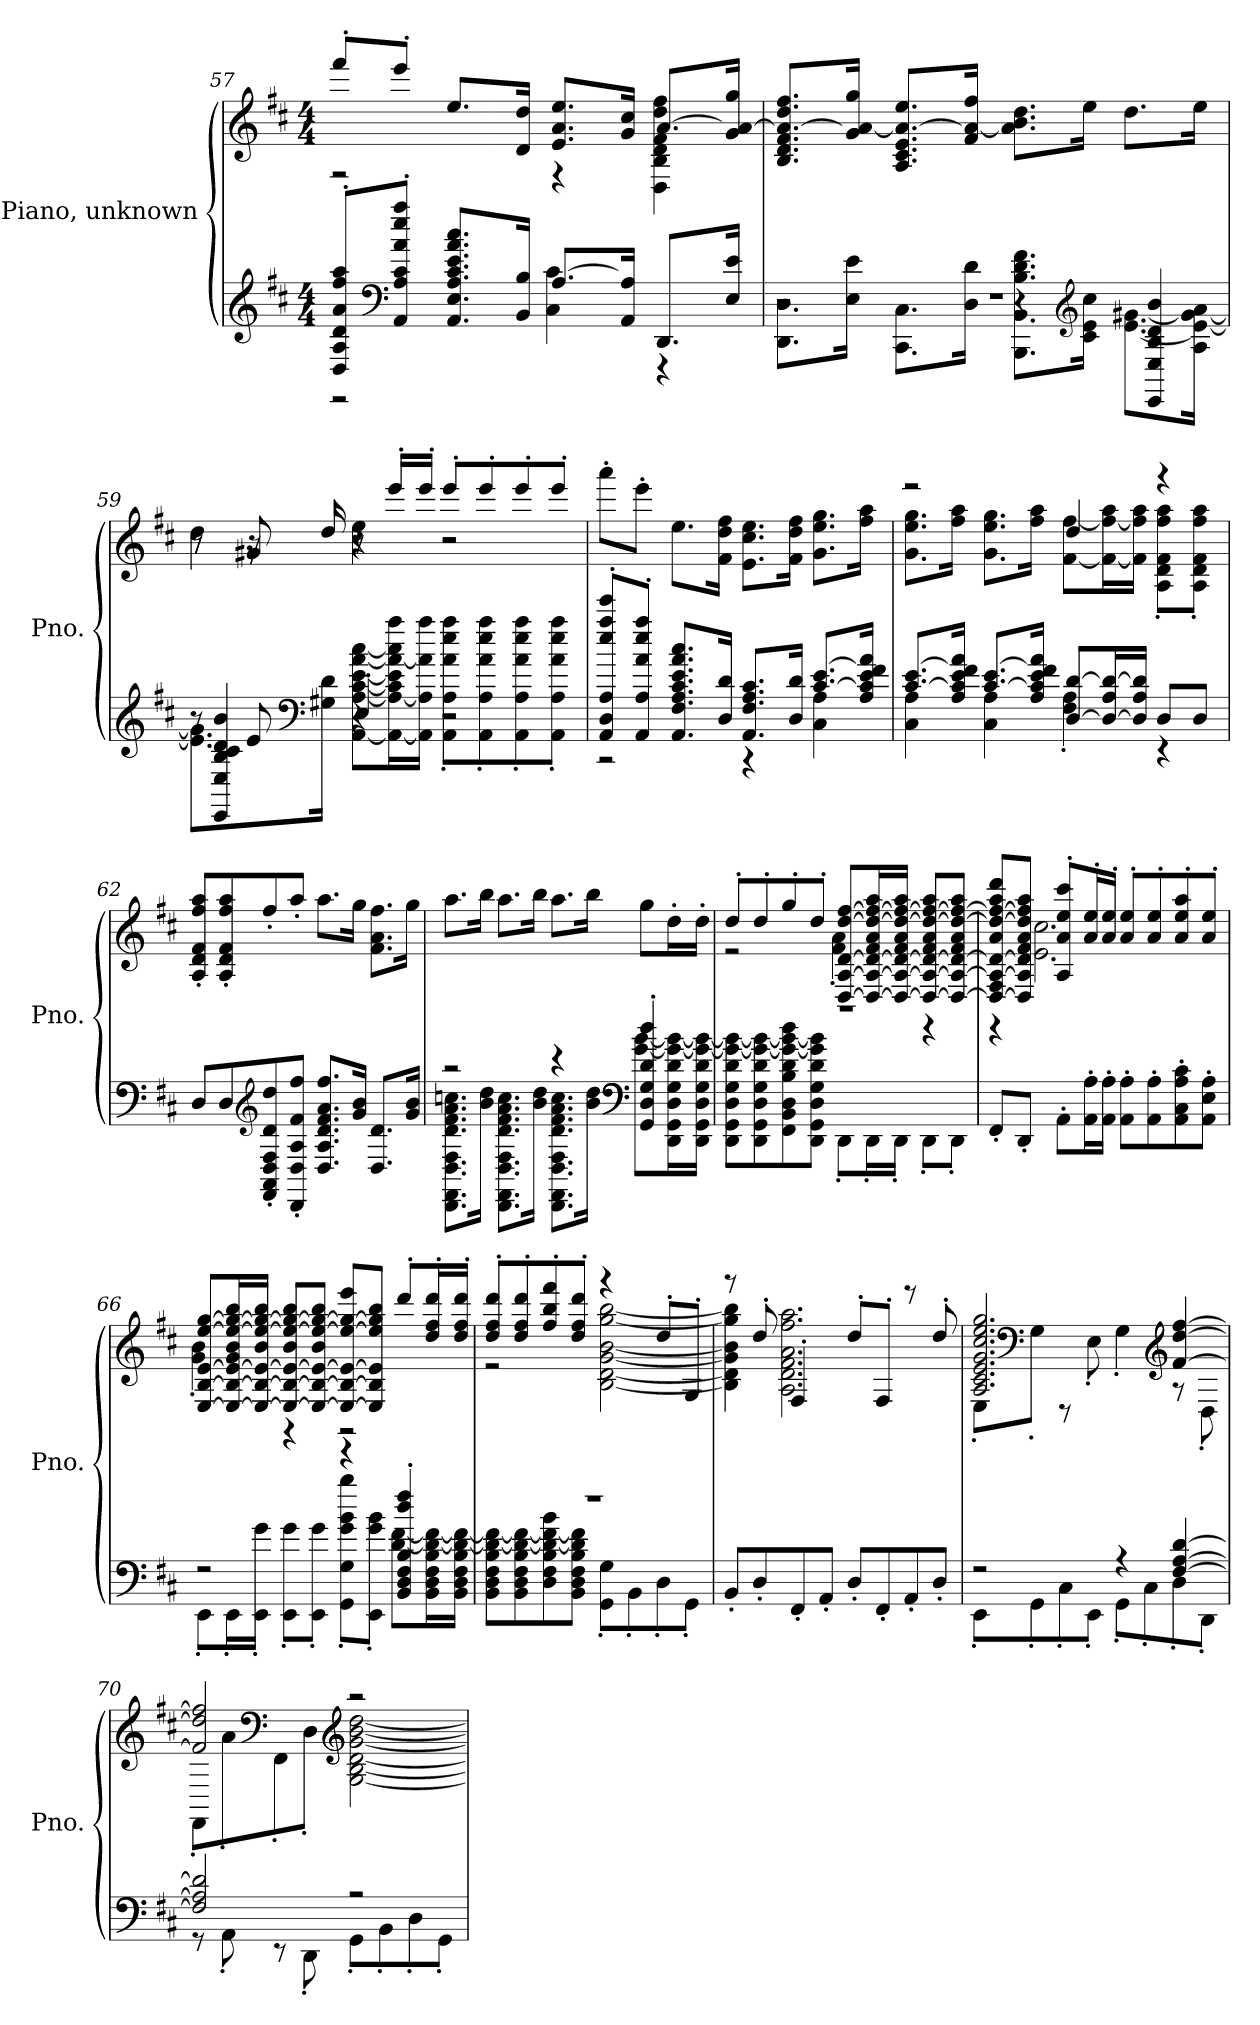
**kern	**kern
*part1	*part1
*staff2	*staff1
*I"Piano, unknown	*
*I'Pno.	*
!!LO:PB:g=z
*clefG2	*clefG2
*k[f#c#]	*k[f#c#]
*M4/4	*M4/4
=57	=57
*^	*^
8D/' 8A/' 8d/' 8a/' 8ff#/' 8aa/'L	2r	8fff#'/L	2r
*clefF4	*	*	*
8AA/' 8A/' 8c#/' 8a/' 8ee/' 8aa/'J	.	8eee'/J	.
8.AA/ 8.E/ 8.A/ 8.c#/ 8.e/ 8.a/ 8.cc#/L	.	8.ee/L	.
16BB/ 16B/Jk	.	16d/ 16dd/Jk	.
[8.A/L	4C#\ 4c#\	8.e/ 8.a/ 8.ee/L	4r
16AA/ 16A/]Jk	.	16g/ 16cc#/Jk	.
8.DD/L	4r	[8.a/L	4D\ 4B\ 4d\ 4f#\ 4dd\ 4ff#\
16E/ 16e/Jk	.	16g/ 16a/_ 16gg/Jk	.
*	*	*v	*v
=58	=58	=58
*	*^	*
1r	8.DD\ 8.D\L	2r	8.B/ 8.d/ 8.f#/ 8.a/_ 8.dd/ 8.ff#/L
.	16E\ 16e\Jk	.	16g/ 16a/_ 16gg/Jk
.	8.CC#\ 8.C#\L	.	8.A/ 8.c#/ 8.e/ 8.a/_ 8.ee/L
.	16D\ 16d\Jk	.	16f#/ 16a/_ 16ff#/Jk
.	8.BBB\ 8.BB\ 8.B\ 8.d\ 8.f#\L	4r	8.a\] 8.b\ 8.dd\L
*clefG2	*	*	*
.	16c#\ 16e\ 16cc#\Jk	.	16ee\Jk
.	[8.e\ [8.g#X\L	4EE/ 4E/ 4B/ 4d/ 4b/	8.dd\L
.	16A\ 16e\_ 16g#\_ 16a\Jk	.	16ee\Jk
!!LO:LB:g=z
=59	=59	=59	=59
*	*	*	*^
*	*	*	*	*^
8r	8.e\] 8.g#\]L	4EE/ 4E/ 4B/ 4c#/ 4d/ 4b/	8r	4dd\	8r
8e/	.	.	16r	.	8g#X/
*clefF4	*	*	*	*	*
.	16G#X\ 16d\Jk	.	16dd/	.	.
4r	[8AA\ [8A\ [8c#\ [8e\ [8a\ [8cc#\L	4E'/	8r	4ee\	4r
.	16AA\_ 16A\_ 16c#\] 16e\] 16a\_ 16cc#\] 16aa\L	.	16eee'/LL	.	.
.	16AA\] 16A\] 16a\] 16aa\JJ	.	16eee'/JJ	.	.
2r	8AA\' 8A\' 8a\' 8ee\' 8aa\'L	2r	8eee'/L	2r	2r
.	8AA\' 8A\' 8a\' 8ee\' 8aa\'	.	8eee'/	.	.
.	8AA\' 8A\' 8a\' 8ee\' 8aa\'	.	8eee'/	.	.
.	8AA\' 8A\' 8a\' 8ee\' 8aa\'J	.	8eee'/J	.	.
*	*v	*v	*	*	*
*	*	*v	*v	*v
=60	=60	=60
8AA/' 8D/' 8A/' 8ee/' 8aa/' 8eee/'L	2r	8aaa'\L
8AA/' 8A/' 8a/' 8ee/' 8aa/'J	.	8eee'\J
8.AA/ 8.F#/ 8.A/ 8.c#/ 8.e/ 8.a/ 8.cc#/L	.	8.ee\L
16D/ 16d/Jk	.	16f#\ 16dd\ 16ff#\Jk
8.AA/ 8.F#/ 8.A/ 8.c#/L	4r	8.e\ 8.cc#\ 8.ee\L
16D/ 16d/Jk	.	16f#\ 16dd\ 16ff#\Jk
[8.c#/ [8.e/L	4C#\ 4A\	8.g\ 8.ee\ 8.gg\L
16A/ 16c#/] 16e/] 16f#/ 16a/Jk	.	16ff#\ 16aa\Jk
!!LO:LB:g=z
=61	=61	=61
*	*	*^
[8.c#/ [8.e/L	4C#\ 4A\	2r	8.g\ 8.ee\ 8.gg\L
16A/ 16c#/] 16e/] 16f#/ 16a/Jk	.	.	16ff#\ 16aa\Jk
[8.c#/ [8.e/L	4C#\ 4A\	.	8.g\ 8.ee\ 8.gg\L
16A/ 16c#/] 16e/] 16f#/ 16a/Jk	.	.	16ff#\ 16aa\Jk
[8D/ [8d/L	4F#\' 4A\'	4dd/	[8f#\ [8ff#\L
16D/_ 16A/ 16d/_L	.	.	16f#\_ 16ff#\_ 16aa\L
16D/] 16A/ 16d/]JJ	.	.	16f#\] 16ff#\] 16aa\JJ
8D/L	4r	4r	8A\' 8d\' 8f#\' 8ff#\' 8aa\'L
8D/J	.	.	8A\' 8d\' 8f#\' 8ff#\' 8aa\'J
*v	*v	*	*
*	*v	*v
=62	=62
8D/L	8A/' 8d/' 8f#/' 8ff#/' 8aa/'L
8D/	8A/' 8d/' 8f#/' 8ff#/' 8aa/'
*clefG2	*
8FF#/' 8AA/' 8D/' 8F#/' 8d/' 8dd/'	8ff#'/
8DD/' 8D/' 8A/' 8f#/' 8ff#/'J	8aa'/J
8.D/ 8.A/ 8.d/ 8.f#/ 8.a/ 8.ff#/L	8.aa\L
16g/ 16b/Jk	16gg\Jk
8.D/ 8.d/L	8.f#\ 8.a\ 8.ff#\L
16g/ 16b/Jk	16gg\Jk
=63	=63
*^	*
2r	8.DD\ 8.FF#\ 8.D\ 8.F#\ 8.d\ 8.f#\ 8.a\ 8.ccn\L	8.aa\L
.	16b\ 16dd\Jk	16bb\Jk
.	8.DD\ 8.FF#\ 8.D\ 8.F#\ 8.d\ 8.f#\ 8.a\ 8.cc\L	8.aa\L
.	16b\ 16dd\Jk	16bb\Jk
4r	8.DD\ 8.FF#\ 8.D\ 8.F#\ 8.d\ 8.f#\ 8.a\ 8.cc\L	8.aa\L
.	16b\ 16dd\Jk	16bb\Jk
*clefF4	*	*
4GG/' 4D/' 4G/' 4d/' 4dd/'	[8g\ [8b\L	8gg\L
.	16DD\ 16GG\ 16D\ 16G\ 16d\ 16g\_ 16b\_L	16dd'\L
.	16DD\ 16GG\ 16D\ 16G\ 16d\ 16g\_ 16b\_JJ	16dd'\JJ
!!LO:LB:g=z
=64	=64	=64
*	*	*^
1r	8DD\ 8GG\ 8D\ 8G\ 8d\ 8g\_ 8b\_L	8dd'/L	2r
.	8DD\ 8GG\ 8D\ 8G\ 8d\ 8g\_ 8b\_	8dd'/	.
.	8FF#\ 8BB\ 8D\ 8B\ 8d\ 8g\_ 8b\_ 8dd\	8gg'/	.
.	8DD\ 8GG\ 8D\ 8G\ 8d\ 8g\] 8b\]J	8dd'/J	.
.	8DD'\L	[8D/ [8A/ [8d/ [8dd/ [8ff#/L	4f#\' 4a\'
.	16DD'\L	16D/_ 16A/_ 16d/_ 16f#/ 16a/ 16dd/_ 16ff#/_ 16aa/L	.
.	16DD'\JJ	16D/_ 16A/_ 16d/_ 16f#/ 16a/ 16dd/_ 16ff#/_ 16aa/JJ	.
.	8DD'\L	8D/_ 8A/_ 8d/_ 8f#/ 8a/ 8dd/_ 8ff#/_ 8aa/L	4r
.	8DD'\J	8D/_ 8A/_ 8d/_ 8f#/ 8a/ 8dd/_ 8ff#/_ 8aa/J	.
*v	*v	*	*
=65	=65	=65
8FF#'/L	8D/_ 8F#/ 8A/_ 8d/_ 8a/ 8dd/_ 8ff#/_ 8aa/ 8ddd/L	4r
8DD'/J	8D/] 8A/] 8d/] 8f#/ 8a/ 8dd/] 8ff#/] 8aa/J	.
8AA'\L	8A/' 8a/' 8ee/' 8ccc#/'L	2.e\ 2.cc#\
16AA\' 16A\'L	16a/' 16ee/'L	.
16AA\' 16A\'JJ	16a/' 16ee/'JJ	.
8AA\' 8A\'L	8a/' 8ee/'L	.
8AA\' 8A\'	8a/' 8ee/'	.
8AA\' 8C#\' 8A\' 8c#\'	8a/' 8ee/' 8aa/'	.
8AA\' 8E\' 8A\'J	8a/' 8ee/'J	.
=66	=66	=66
*^	*	*
2r	8EE'\L	[8E/ [8B/ [8e/ [8ee/ [8gg/L	4g\' 4b\'
.	16EE'\L	16E/_ 16B/_ 16e/_ 16g/ 16b/ 16ee/_ 16gg/_ 16bb/L	.
.	16EE\' 16g\'JJ	16E/_ 16B/_ 16e/_ 16b/ 16ee/_ 16gg/_ 16bb/JJ	.
.	8EE\' 8g\'L	8E/_ 8B/_ 8e/_ 8b/ 8ee/_ 8gg/_ 8bb/L	4r
.	8EE\' 8g\'J	8E/_ 8B/_ 8e/_ 8b/ 8ee/_ 8gg/_ 8bb/J	.
4r	8GG\' 8G\' 8g\' 8b\' 8bb\'L	8E/_ 8B/_ 8e/_ 8ee/_ 8gg/_ 8eee/L	2r
.	8EE\' 8g\' 8b\'J	8E/] 8B/] 8e/] 8ee/] 8gg/] 8bb/J	.
4BB/' 4D/' 4F#/' 4B/' 4dd/' 4ff#/'	[8d\ [8f#\L	8ddd'/L	.
.	16BB\ 16D\ 16F#\ 16B\ 16d\_ 16f#\_L	16dd/' 16ff#/' 16ddd/'L	.
.	16BB\ 16D\ 16F#\ 16B\ 16d\_ 16f#\_JJ	16dd/' 16ff#/' 16ddd/'JJ	.
!!LO:LB:g=z	!!
=67	=67	=67	=67
1r	8BB\ 8D\ 8F#\ 8B\ 8d\_ 8f#\_L	8dd/' 8ff#/' 8ddd/'L	2r
.	8BB\ 8D\ 8F#\ 8B\ 8d\_ 8f#\_	8dd/' 8ff#/' 8ddd/'	.
.	8D\ 8F#\ 8B\ 8d\_ 8f#\_ 8b\	8ff#/' 8bb/' 8fff#/'	.
.	8BB\ 8D\ 8F#\ 8B\ 8d\] 8f#\]J	8dd/' 8ff#/' 8ddd/'J	.
.	8GG\' 8G\'L	4r	[2B\ [2d\ [2g\ [2b\ [2gg\ [2bb\
.	8BB'\	.	.
.	8D'\	8dd'/L	.
.	8GG'\J	8G'/J	.
*v	*v	*	*
=68	=68	=68
8BB'/L	8r	4B\] 4d\] 4g\] 4b\] 4gg\] 4bb\]
8D'/	8dd'/	.
8FF#'/	4F#'/	2.A\ 2.d\ 2.f#\ 2.a\ 2.ff#\ 2.aa\
8AA'/J	.	.
8D'/L	8dd'/L	.
8FF#'/	8F#'/J	.
8AA'/	8r	.
8D'/J	8dd'/	.
=69	=69	=69
*^	*	*
2r	8EE'\L	2.A/ 2.c#/ 2.e/ 2.g/ 2.cc#/ 2.ee/ 2.gg/	8E'\L
*	*	*clefF4	*
.	8GG'\	.	8G'\J
.	8C#'\	.	8r
.	8EE'\J	.	8E'\
4r	8GG'\L	.	4G'\
.	8C#'\	.	.
*	*	*clefG2	*
[4F#/ [4A/ [4d/	8D'\	[4f#/ [4dd/ [4ff#/	8r
.	8DD'\J	.	8D'\
=70	=70	=70	=70
2F#/] 2A/] 2d/]	8r	2f#/] 2dd/] 2ff#/]	8FF#'\L
.	8AA'\	.	8a'\
*	*	*clefF4	*
.	8r	.	8FF#'\
.	8DD'\	.	8D'\J
*	*	*clefG2	*
2r	8GG'\L	2r	[2G\ [2B\ [2d\ [2g\ [2b\ [2dd\
.	8BB'\	.	.
.	8D'\	.	.
.	8GG'\J	.	.
*v	*v	*	*
*	*v	*v
=	=
*-	*-
